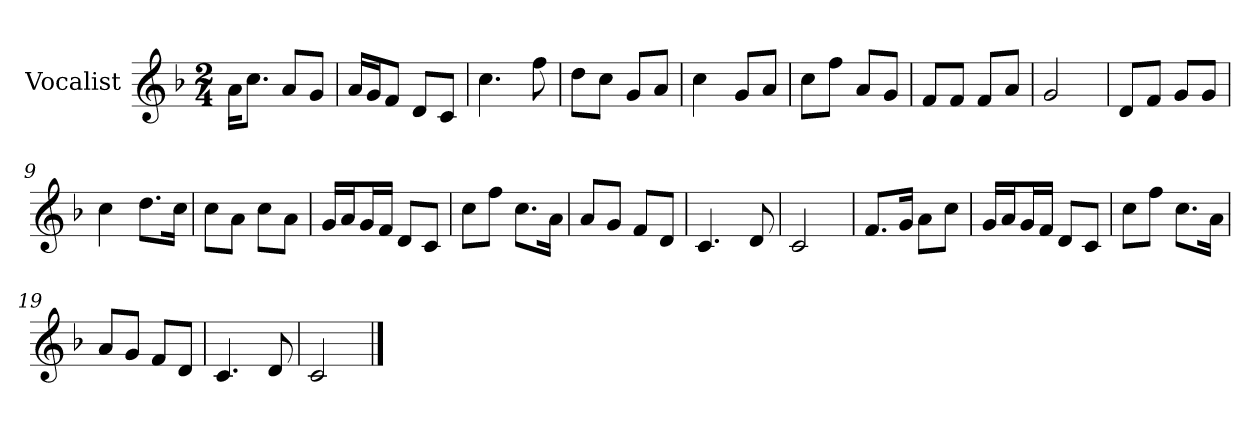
**kern
*part1
*staff1
*I"Vocalist
*k[b-]
*F:
*M2/4
=
16aKL
8.ccJ
8aL
8gJ
=1
16aLL
16gJ
8fJ
8dL
8cJ
=2
4.cc
8ff
=3
8ddL
8ccJ
8gL
8aJ
=4
4cc
8gL
8aJ
=5
8ccL
8ffJ
8aL
8gJ
=6
8fL
8fJ
8fL
8aJ
=7
2g
=8
8dL
8fJ
8gL
8gJ
=9
4cc
8.ddL
16ccJk
=10
8ccL
8aJ
8ccL
8aJ
=11
16gLL
16aJ
16gL
16fJJ
8dL
8cJ
=12
8ccL
8ffJ
8.ccL
16aJk
=13
8aL
8gJ
8fL
8dJ
=14
4.c
8d
=15
2c
=16
8.fL
16gJk
8aL
8ccJ
=17
16gLL
16aJ
16gL
16fJJ
8dL
8cJ
=18
8ccL
8ffJ
8.ccL
16aJk
=19
8aL
8gJ
8fL
8dJ
=20
4.c
8d
=21
2c
==
*-
